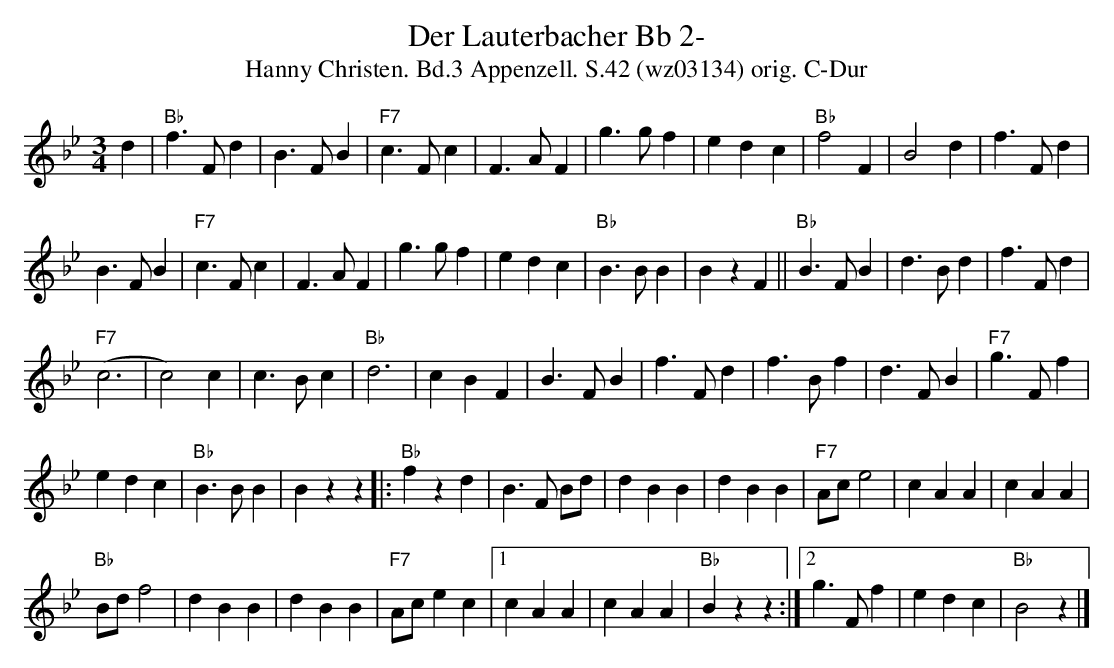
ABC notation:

X:1
T:Der Lauterbacher Bb 2-
T:Hanny Christen. Bd.3 Appenzell. S.42 (wz03134) orig. C-Dur
M:3/4
L:1/4
K:Bbmaj
d | "Bb"f3/2 F/2 d | B3/2 F/2 B | "F7"c3/2 F/2 c | F3/2 A/2 F | g3/2 g/2 f | e d c | "Bb"f2 F | B2 d | f3/2 F/2 d |
B3/2 F/2 B | "F7"c3/2 F/2 c | F3/2 A/2 F | g3/2 g/2 f | e d c | "Bb"B3/2 B/2 B | B z F || "Bb"B3/2 F/2 B | d3/2 B/2 d | f3/2 F/2 d |
("F7"c3 | c2) c | c3/2 B/2 c | "Bb"d3 | c B F | B3/2 F/2 B | f3/2 F/2 d | f3/2 B/2 f | d3/2 F/2 B | "F7"g3/2 F/2 f |
e d c | "Bb"B3/2 B/2 B | B z z |: "Bb"f z d | B3/2 F/2 B/2d/2 | d B B | d B B | "F7"A/2c/2 e2 | c A A | c A A |
"Bb"B/2d/2 f2 | d B B | d B B | "F7"A/2c/2 e c |1 c A A | c A A | "Bb"B z z :|2 g3/2 F/2 f | e d c | "Bb"B2 z |]
